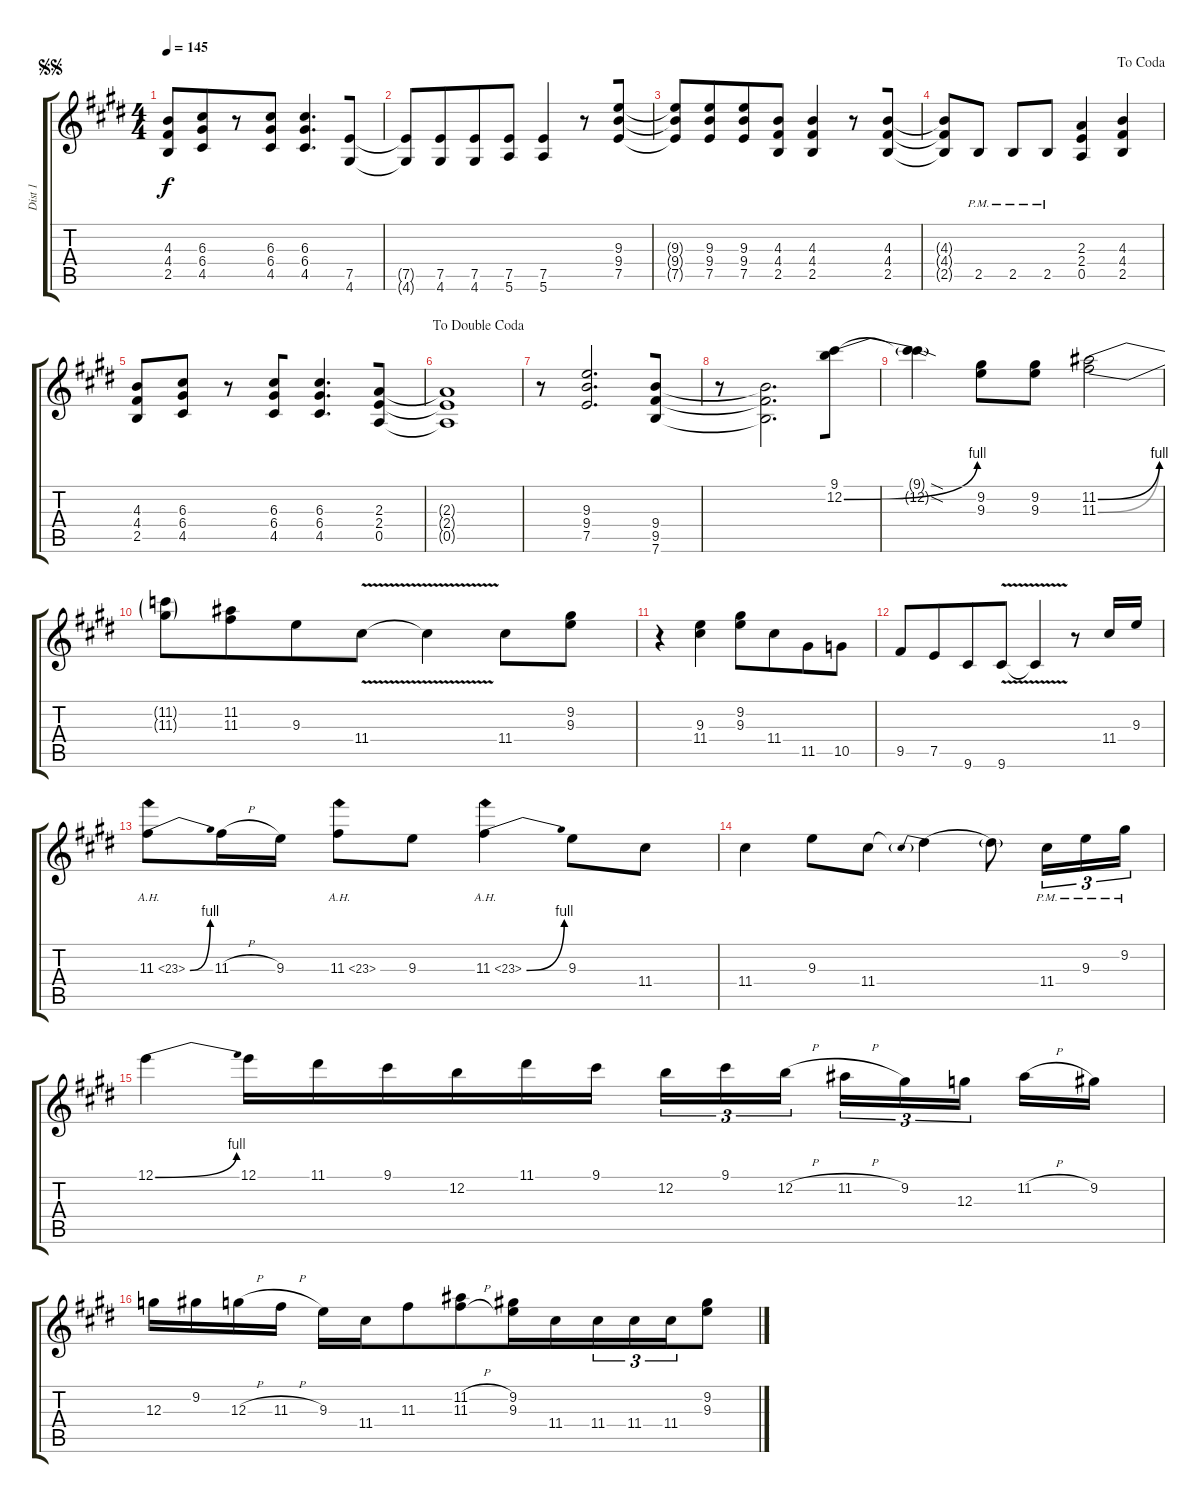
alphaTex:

\track ("Dist 1" "Dist 1") {instrument distortionguitar}
\staff {score tabs}
\tuning (E4 B3 G3 D3 A2 E2) {hide}
\ts (4 4)
\jump segnosegno
\tempo 145
\clef g2
\ks e
(4.3 4.4 2.5).8{dy f beam merge} (6.3 6.4 4.5).8{beam merge} r.8{beam merge} (6.3 6.4 4.5).8{beam merge} (6.3 6.4 4.5).4{d beam merge} (7.5 4.6).8 |
\ks c#minor
(7.5{t} 4.6{t}).8{beam merge} (7.5 4.6).8{beam merge} (7.5 4.6).8{beam merge} (7.5 5.6).8{beam merge} (7.5 5.6).4{beam merge} r.8{beam merge} (9.3 9.4 7.5).8 |
(9.3{t} 9.4{t} 7.5{t}).8{beam merge} (9.3 9.4 7.5).8{beam merge} (9.3 9.4 7.5).8{beam merge} (4.3 4.4 2.5).8{beam merge} (4.3 4.4 2.5).4{beam merge} r.8{beam merge} (4.3 4.4 2.5).8 |
\jump dacoda
(4.3{t} 4.4{t} 2.5{t}).8{beam merge} 2.5{pm}.8 2.5{pm}.8{beam merge} 2.5{pm}.8{beam merge} (2.3 2.4 0.5).4{beam merge} (4.3 4.4 2.5).4 |
\ks e
(4.3 4.4 2.5).8{beam merge} (6.3 6.4 4.5).8 r.8{beam merge} (6.3 6.4 4.5).8{beam merge} (6.3 6.4 4.5).4{d beam merge} (2.3 2.4 0.5).8 |
\jump dadoublecoda
\ks c#minor
(2.3{t} 2.4{t} 0.5{t}).1 |
r.8{beam merge} (9.3 9.4 7.5).2{d beam merge} (9.4 9.5 7.6).8 |
r.8{beam merge} (9.4{t} 9.5{t} 7.6{t}).2{d beam merge} (9.1 12.2{be (bend 0 0 60 4)}).8 |
\ks e
(9.1{sod t} 12.2{sod t}).4{beam merge} (9.2 9.3).8{beam merge} (9.2 9.3).8{beam merge} (11.2{be (bend 0 0 60 4)} 11.3{be (bend 0 0 60 4)}).2 |
\ks c#minor
(11.2{t} 11.3{t}).8{beam merge} (11.2 11.3).8{beam merge} 9.3.8{beam merge} 11.4{v}.8{beam merge} 11.4{v t}.4{beam merge} 11.4.8{beam merge} (9.2 9.3).8 |
r.4{beam merge} (9.3 11.4).4{beam merge} (9.2 9.3).8{beam merge} 11.4.8{beam merge} 11.5.8{beam merge} 10.5.8 |
9.5.8{beam merge} 7.5.8{beam merge} 9.6.8{beam merge} 9.6{v}.8{beam merge} 9.6{v t}.4{beam merge} r.8 11.4.16{beam merge} 9.3.16 |
\ks e
11.3{be (bend 0 0 60 4) ah 12}.8 11.3{h}.16 9.3.16 11.3{ah 12}.8 9.3.8 11.3{be (bend 0 0 60 4) ah 12}.4 9.3.8 11.4.8 |
\ks c#minor
11.4.4 9.3.8 11.4.8 11.4{be (prebend 0 4 60 4) t}.4 11.4{t}.8 11.4{pm}.16{tu (3 2)} 9.3{pm}.16{tu (3 2)} 9.2{pm}.16{tu (3 2)} |
12.1{be (bend 0 0 60 4)}.4{beam merge} 12.1.16 11.1.16 9.1.16{beam merge} 12.2.16{beam merge} 11.1.16{beam merge} 9.1.16{beam splitsecondary} 12.2.16{tu (3 2) beam merge} 9.1.16{tu (3 2)} 12.2{h}.16{tu (3 2)} 11.2{h}.16{tu (3 2) beam merge} 9.2.16{tu (3 2) beam merge} 12.3.16{tu (3 2) beam splitsecondary} 11.2{h}.16{beam merge} 9.2.16 |
12.3.16{beam merge} 9.2.16 12.3{h}.16 11.3{h}.16 9.3.16 11.4.16 11.3.8{beam merge} (11.2{h} 11.3{h}).8{beam merge} (9.2 9.3).16{beam merge} 11.4.16{beam merge} 11.4.16{tu (3 2) beam merge} 11.4.16{tu (3 2) beam merge} 11.4.16{tu (3 2) beam merge} (9.2 9.3).8
